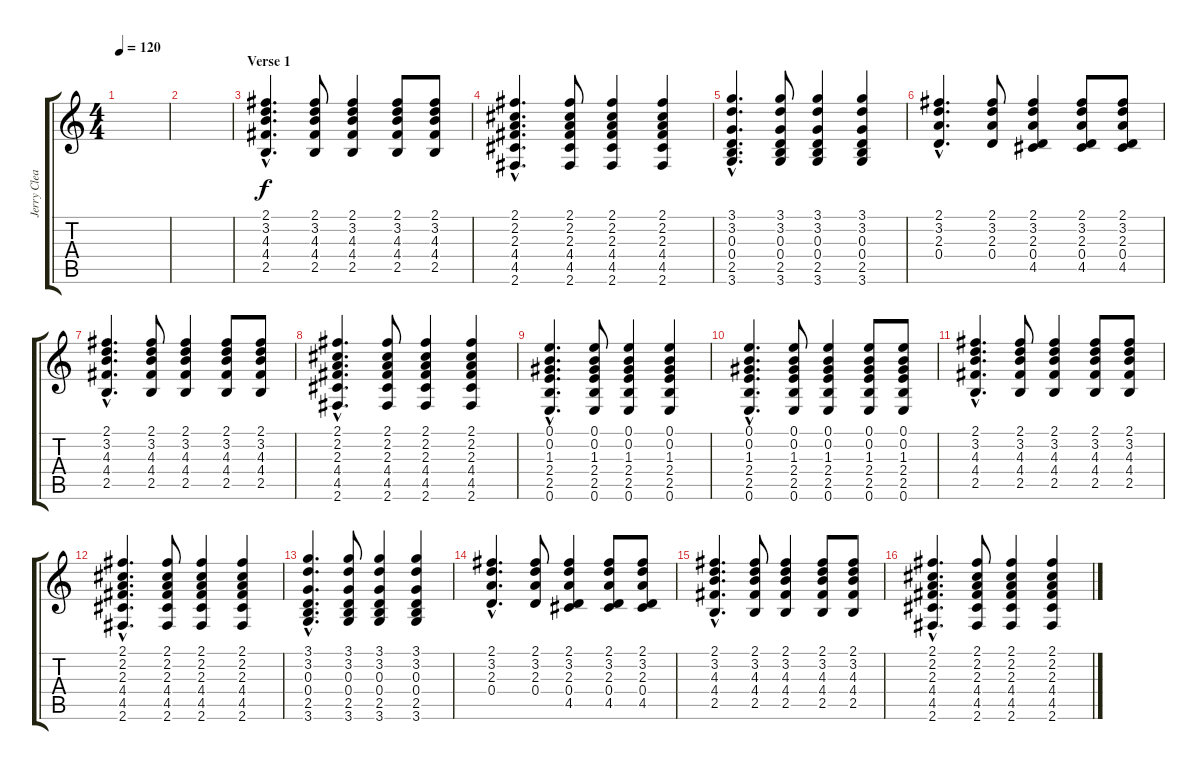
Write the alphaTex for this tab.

\track ("Jerry Clean" "Jerry Clea") {instrument acousticguitarsteel}
\staff {score tabs}
\tuning (E4 B3 G3 D3 A2 E2) {hide}
\ts (4 4)
\tempo 120
\clef g2
\ks c
|
|
\section ("" "Verse 1")
(2.1{hac} 3.2{hac} 4.3{hac} 4.4{hac} 2.5{hac}).4{d} (2.1 3.2 4.3 4.4 2.5).8 (2.1 3.2 4.3 4.4 2.5).4 (2.1 3.2 4.3 4.4 2.5).8 (2.1 3.2 4.3 4.4 2.5).8 |
(2.1{hac} 2.2{hac} 2.3{hac} 4.4{hac} 4.5{hac} 2.6{hac}).4{d} (2.1 2.2 2.3 4.4 4.5 2.6).8 (2.1 2.2 2.3 4.4 4.5 2.6).4 (2.1 2.2 2.3 4.4 4.5 2.6).4 |
(3.1{hac} 3.2{hac} 0.3{hac} 0.4{hac} 2.5{hac} 3.6{hac}).4{d} (3.1 3.2 0.3 0.4 2.5 3.6).8 (3.1 3.2 0.3 0.4 2.5 3.6).4 (3.1 3.2 0.3 0.4 2.5 3.6).4 |
(2.1{hac} 3.2{hac} 2.3{hac} 0.4{hac}).4{d} (2.1 3.2 2.3 0.4).8 (2.1 3.2 2.3 0.4 4.5).4 (2.1 3.2 2.3 0.4 4.5).8 (2.1 3.2 2.3 0.4 4.5).8 |
(2.1{hac} 3.2{hac} 4.3{hac} 4.4{hac} 2.5{hac}).4{d} (2.1 3.2 4.3 4.4 2.5).8 (2.1 3.2 4.3 4.4 2.5).4 (2.1 3.2 4.3 4.4 2.5).8 (2.1 3.2 4.3 4.4 2.5).8 |
(2.1{hac} 2.2{hac} 2.3{hac} 4.4{hac} 4.5{hac} 2.6{hac}).4{d} (2.1 2.2 2.3 4.4 4.5 2.6).8 (2.1 2.2 2.3 4.4 4.5 2.6).4 (2.1 2.2 2.3 4.4 4.5 2.6).4 |
(0.1{hac} 0.2{hac} 1.3{hac} 2.4{hac} 2.5{hac} 0.6{hac}).4{d} (0.1 0.2 1.3 2.4 2.5 0.6).8 (0.1 0.2 1.3 2.4 2.5 0.6).4 (0.1 0.2 1.3 2.4 2.5 0.6).4 |
(0.1{hac} 0.2{hac} 1.3{hac} 2.4{hac} 2.5{hac} 0.6{hac}).4{d} (0.1 0.2 1.3 2.4 2.5 0.6).8 (0.1 0.2 1.3 2.4 2.5 0.6).4 (0.1 0.2 1.3 2.4 2.5 0.6).8 (0.1 0.2 1.3 2.4 2.5 0.6).8 |
(2.1{hac} 3.2{hac} 4.3{hac} 4.4{hac} 2.5{hac}).4{d} (2.1 3.2 4.3 4.4 2.5).8 (2.1 3.2 4.3 4.4 2.5).4 (2.1 3.2 4.3 4.4 2.5).8 (2.1 3.2 4.3 4.4 2.5).8 |
(2.1{hac} 2.2{hac} 2.3{hac} 4.4{hac} 4.5{hac} 2.6{hac}).4{d} (2.1 2.2 2.3 4.4 4.5 2.6).8 (2.1 2.2 2.3 4.4 4.5 2.6).4 (2.1 2.2 2.3 4.4 4.5 2.6).4 |
(3.1{hac} 3.2{hac} 0.3{hac} 0.4{hac} 2.5{hac} 3.6{hac}).4{d} (3.1 3.2 0.3 0.4 2.5 3.6).8 (3.1 3.2 0.3 0.4 2.5 3.6).4 (3.1 3.2 0.3 0.4 2.5 3.6).4 |
(2.1{hac} 3.2{hac} 2.3{hac} 0.4{hac}).4{d} (2.1 3.2 2.3 0.4).8 (2.1 3.2 2.3 0.4 4.5).4 (2.1 3.2 2.3 0.4 4.5).8 (2.1 3.2 2.3 0.4 4.5).8 |
(2.1{hac} 3.2{hac} 4.3{hac} 4.4{hac} 2.5{hac}).4{d} (2.1 3.2 4.3 4.4 2.5).8 (2.1 3.2 4.3 4.4 2.5).4 (2.1 3.2 4.3 4.4 2.5).8 (2.1 3.2 4.3 4.4 2.5).8 |
(2.1{hac} 2.2{hac} 2.3{hac} 4.4{hac} 4.5{hac} 2.6{hac}).4{d} (2.1 2.2 2.3 4.4 4.5 2.6).8 (2.1 2.2 2.3 4.4 4.5 2.6).4 (2.1 2.2 2.3 4.4 4.5 2.6).4
